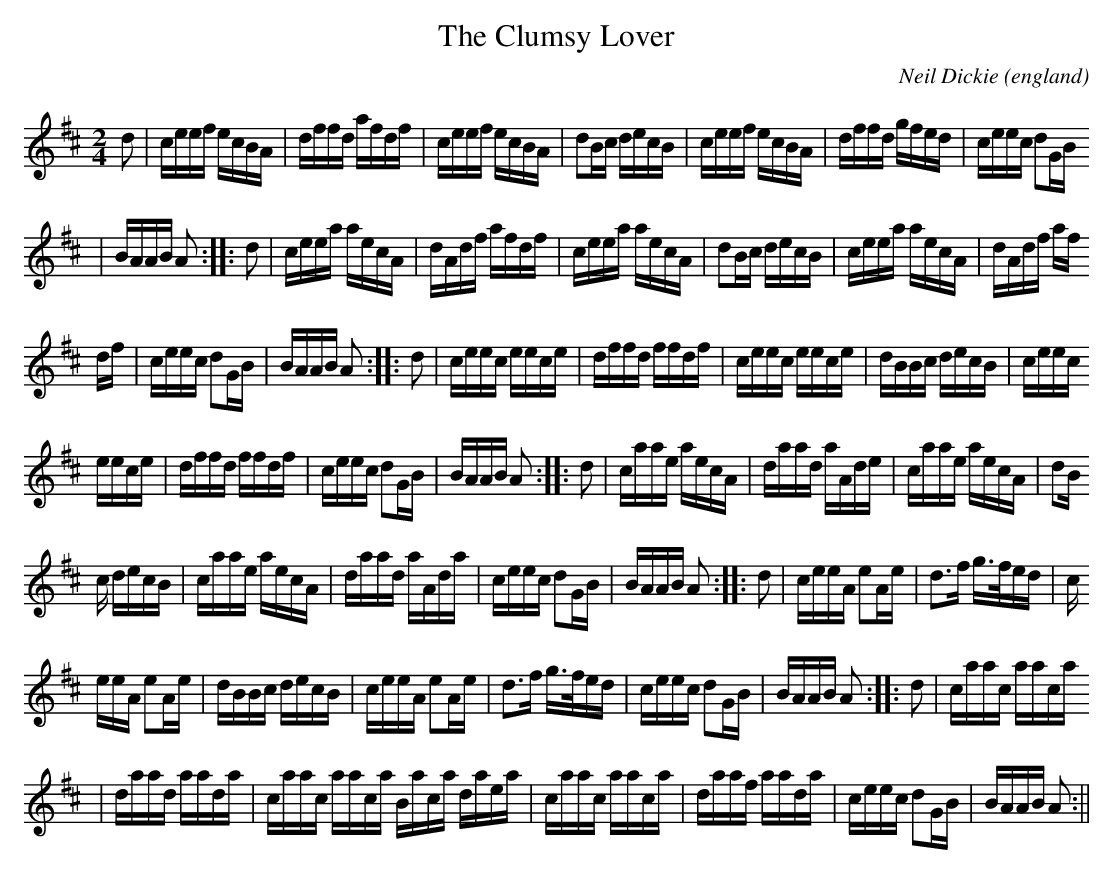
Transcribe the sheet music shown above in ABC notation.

X:1
T:The Clumsy Lover
O:england
M:2/4
L:1/16
C:Neil Dickie
K:AMix
d2|ceef ecBA|dffd afdf|ceef ecBA|d2Bc decB|ceef ecBA|dffd gfed|ceec d2GB
|BAAB A2:||:d2|ceea aecA|dAdf afdf|ceea aecA|d2Bc decB|ceea aecA|dAdf af
df|ceec d2GB|BAAB A2:||:d2|ceec eece|dffd ffdf|ceec eece|dBBc decB|ceec
eece|dffd ffdf|ceec d2GB|BAAB A2:||:d2|caae aecA|daad aAde|caae aecA|d2B
c decB|caae aecA|daad aAda|ceec d2GB|BAAB A2:||:d2|ceeA e2Ae|d3f g>fed|c
eeA e2Ae|dBBc decB|ceeA e2Ae|d3f g>fed|ceec d2GB|BAAB A2:||:d2|caac aaca
|daad aada|caac aaca Baca daea|caac aaca|daaf aada|ceec d2GB|BAAB A2:||
